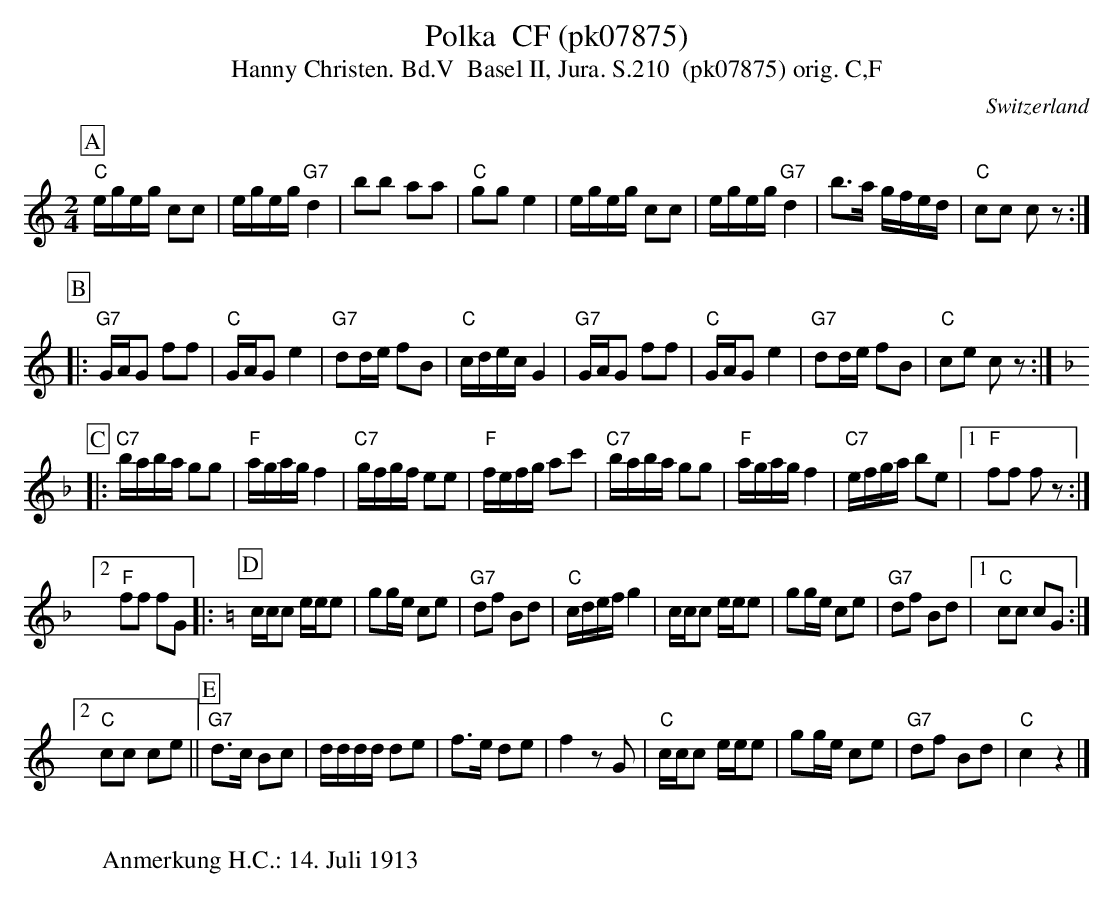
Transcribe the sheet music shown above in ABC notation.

X:1
T:Polka  CF (pk07875)
T:Hanny Christen. Bd.V  Basel II, Jura. S.210  (pk07875) orig. C,F
M:2/4
L:1/16
O:Switzerland
K:C major
[P:A] "C"egeg c2c2 | egeg"G7"d4 | b2b2 a2a2 | "C"g2g2e4 | egeg c2c2 | egeg "G7"d4 | b3a gfed | "C"c2c2 c2z2 :|
[P:B] |: "G7"GAG2 f2f2 | "C"GAG2e4 | "G7"d2de f2B2 | "C"cdecG4 |  "G7"GAG2 f2f2 | "C"GAG2e4 | "G7"d2de f2B2 | "C"c2e2 c2z2 :| [K:F]
[P:C] |: "C7"baba g2g2 | "F"agagf4 | "C7"gfgf e2e2 | "F"fefg a2c'2 | "C7"baba g2g2 | "F"agagf4 | "C7"efga b2e2 |1 "F"f2f2 f2z2 :|2
"F"f2f2 f2G2 |: [K:C] [P:D] ccc2 eee2 | g2ge c2e2 | "G7"d2f2 B2d2 | "C"cdefg4 | ccc2 eee2 | g2ge c2e2 | "G7"d2f2 B2d2 |1 "C"c2c2 c2G2 :|2
"C"c2c2 c2e2 || [P:E] "G7"d3c B2c2 | dddd d2e2 | f3e d2e2 | f4z2G2 | "C"ccc2 eee2 | g2ge c2e2 | "G7"d2f2 B2d2 | "C"c4z4 |]
W:
W:Anmerkung H.C.: 14. Juli 1913
